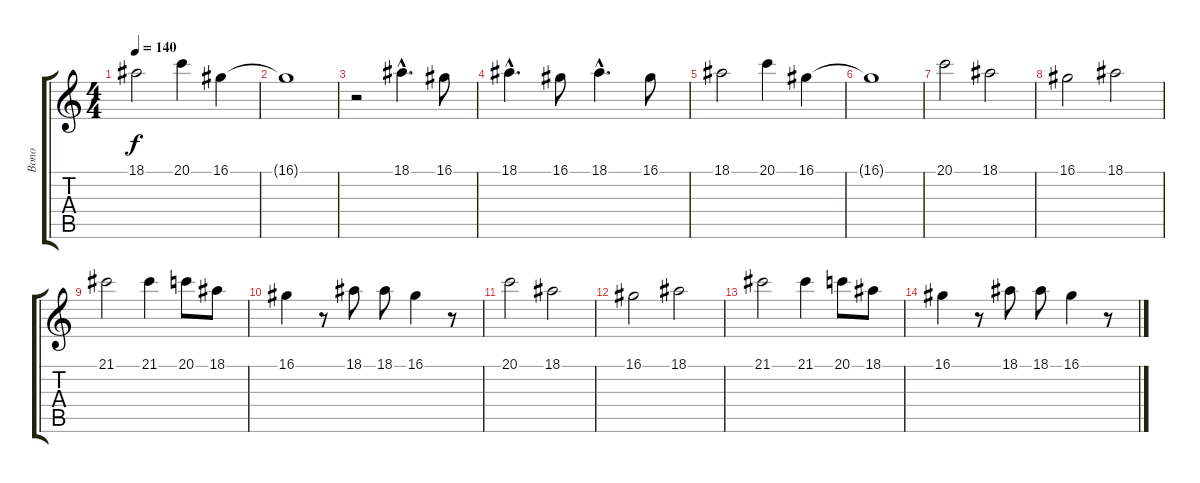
\track ("Bono" "Bono") {instrument koto}
\staff {score tabs}
\tuning (E4 B3 G3 D3 A2 E2) {hide}
\ts (4 4)
\tempo 140
\clef g2
\ks c
18.1.2{dy f} 20.1.4 16.1.4 |
16.1{t}.1 |
r.2 18.1{hac}.4{d} 16.1.8 |
18.1{hac}.4{d} 16.1.8 18.1{hac}.4{d} 16.1.8 |
18.1.2 20.1.4 16.1.4 |
16.1{t}.1 |
20.1.2 18.1.2 |
16.1.2 18.1.2 |
21.1.2 21.1.4 20.1.8 18.1.8 |
16.1.4 r.8 18.1.8 18.1.8 16.1.4 r.8 |
20.1.2 18.1.2 |
16.1.2 18.1.2 |
21.1.2 21.1.4 20.1.8 18.1.8 |
16.1.4 r.8 18.1.8 18.1.8 16.1.4 r.8
